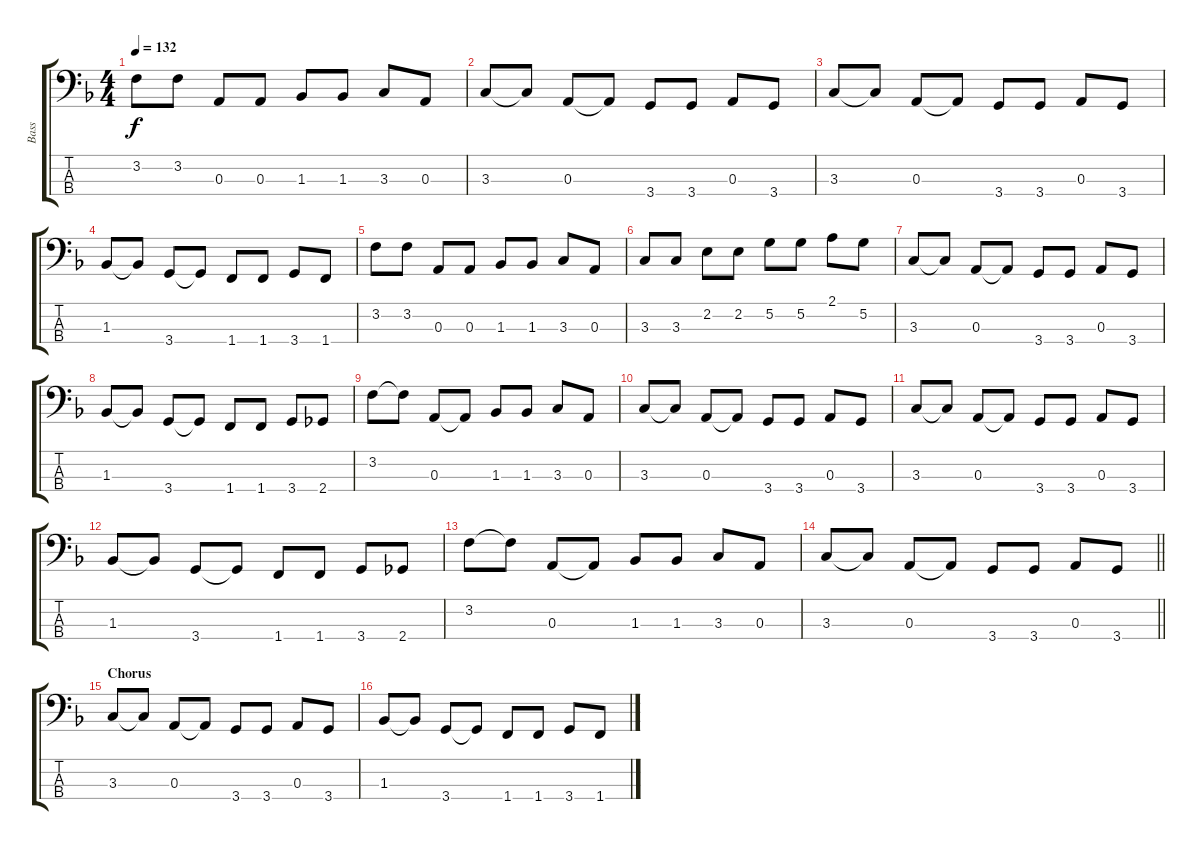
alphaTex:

\track ("Bass" "Bass") {instrument electricbassfinger}
\staff {score tabs}
\tuning (G2 D2 A1 E1) {hide}
\ts (4 4)
\tempo 132
\clef f4
\ks f
3.2.8{dy f} 3.2.8 0.3.8 0.3.8 1.3.8 1.3.8 3.3.8 0.3.8 |
3.3.8 3.3{t}.8 0.3.8 0.3{t}.8 3.4.8 3.4.8 0.3.8 3.4.8 |
3.3.8 3.3{t}.8 0.3.8 0.3{t}.8 3.4.8 3.4.8 0.3.8 3.4.8 |
1.3.8 1.3{t}.8 3.4.8 3.4{t}.8 1.4.8 1.4.8 3.4.8 1.4.8 |
3.2.8 3.2.8 0.3.8 0.3.8 1.3.8 1.3.8 3.3.8 0.3.8 |
3.3.8 3.3.8 2.2.8 2.2.8 5.2.8 5.2.8 2.1.8 5.2.8 |
3.3.8 3.3{t}.8 0.3.8 0.3{t}.8 3.4.8 3.4.8 0.3.8 3.4.8 |
1.3.8 1.3{t}.8 3.4.8 3.4{t}.8 1.4.8 1.4.8 3.4.8 2.4.8 |
3.2.8 3.2{t}.8 0.3.8 0.3{t}.8 1.3.8 1.3.8 3.3.8 0.3.8 |
3.3.8 3.3{t}.8 0.3.8 0.3{t}.8 3.4.8 3.4.8 0.3.8 3.4.8 |
3.3.8 3.3{t}.8 0.3.8 0.3{t}.8 3.4.8 3.4.8 0.3.8 3.4.8 |
1.3.8 1.3{t}.8 3.4.8 3.4{t}.8 1.4.8 1.4.8 3.4.8 2.4.8 |
3.2.8 3.2{t}.8 0.3.8 0.3{t}.8 1.3.8 1.3.8 3.3.8 0.3.8 |
\barLineRight lightlight
3.3.8 3.3{t}.8 0.3.8 0.3{t}.8 3.4.8 3.4.8 0.3.8 3.4.8 |
\section ("" "Chorus")
3.3.8 3.3{t}.8 0.3.8 0.3{t}.8 3.4.8 3.4.8 0.3.8 3.4.8 |
1.3.8 1.3{t}.8 3.4.8 3.4{t}.8 1.4.8 1.4.8 3.4.8 1.4.8
